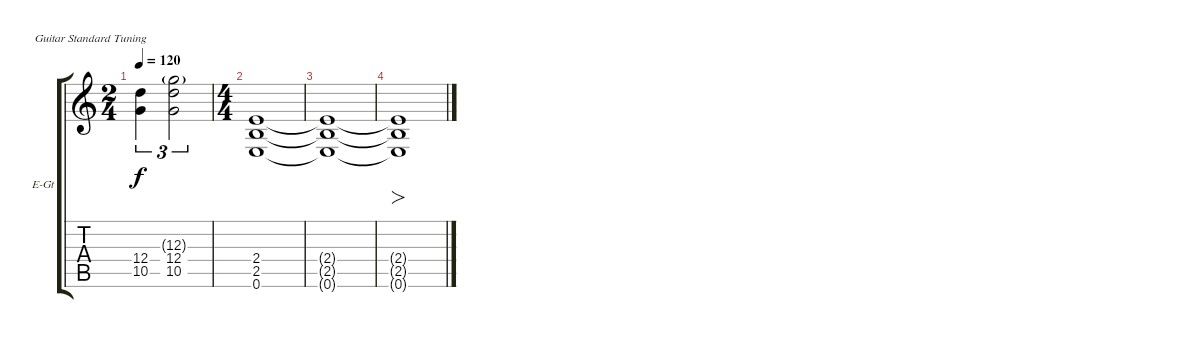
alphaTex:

\defaultSystemsLayout 4
\bracketExtendMode groupsimilarinstruments
\firstSystemTrackNameOrientation horizontal
\otherSystemsTrackNameOrientation horizontal
\track ("Kirk Hammett (Dist.Gtr.1)" "E-Gt") {instrument distortionguitar}
\staff {score tabs}
\tuning (E4 B3 G3 D3 A2 E2)
\ts (2 4)
\tempo 120
\clef g2
\ks c
(10.5 12.4).4{tu (3 2) dy f} (10.5 12.4 12.3{g}).2{tu (3 2)} |
\ts (4 4)
(0.6 2.5 2.4).1 |
(0.6{t} 2.5{t} 2.4{t}).1 |
(0.6{t} 2.5{t} 2.4{t}).1{fo}
